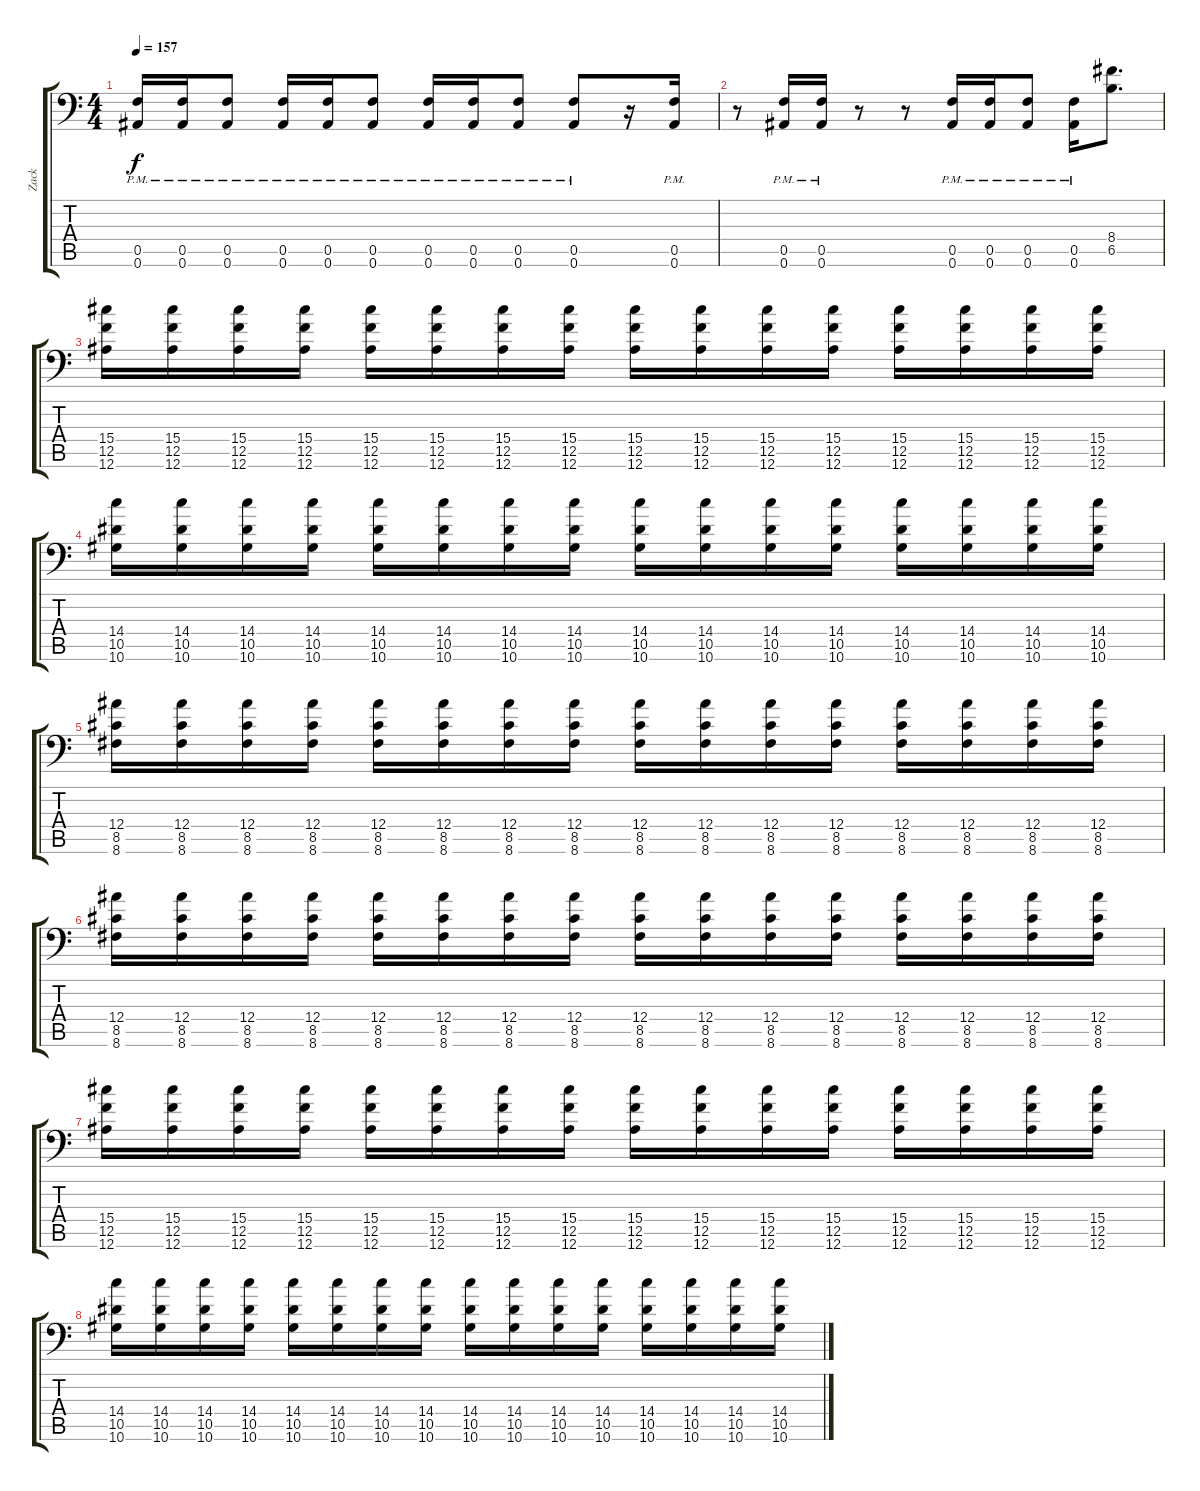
\track ("Zack" "Zack") {instrument distortionguitar}
\staff {score tabs}
\tuning (C4 G3 Eb3 Bb2 F2 Bb1) {hide}
\ts (4 4)
\tempo 157
\clef f4
\ks c
(0.5{pm} 0.6{pm}).16{dy f} (0.5{pm} 0.6{pm}).16 (0.5{pm} 0.6{pm}).8 (0.5{pm} 0.6{pm}).16 (0.5{pm} 0.6{pm}).16 (0.5{pm} 0.6{pm}).8 (0.5{pm} 0.6{pm}).16 (0.5{pm} 0.6{pm}).16 (0.5{pm} 0.6{pm}).8 (0.5{pm} 0.6{pm}).8 r.16 (0.5{pm} 0.6{pm}).16 |
r.8 (0.5{pm} 0.6{pm}).16 (0.5{pm} 0.6{pm}).16 r.8 r.8 (0.5{pm} 0.6{pm}).16 (0.5{pm} 0.6{pm}).16 (0.5{pm} 0.6{pm}).8 (0.5{pm} 0.6{pm}).16 (8.4 6.5).8{d} |
(15.4 12.5 12.6).16 (15.4 12.5 12.6).16 (15.4 12.5 12.6).16 (15.4 12.5 12.6).16 (15.4 12.5 12.6).16 (15.4 12.5 12.6).16 (15.4 12.5 12.6).16 (15.4 12.5 12.6).16 (15.4 12.5 12.6).16 (15.4 12.5 12.6).16 (15.4 12.5 12.6).16 (15.4 12.5 12.6).16 (15.4 12.5 12.6).16 (15.4 12.5 12.6).16 (15.4 12.5 12.6).16 (15.4 12.5 12.6).16 |
(14.4 10.5 10.6).16 (14.4 10.5 10.6).16 (14.4 10.5 10.6).16 (14.4 10.5 10.6).16 (14.4 10.5 10.6).16 (14.4 10.5 10.6).16 (14.4 10.5 10.6).16 (14.4 10.5 10.6).16 (14.4 10.5 10.6).16 (14.4 10.5 10.6).16 (14.4 10.5 10.6).16 (14.4 10.5 10.6).16 (14.4 10.5 10.6).16 (14.4 10.5 10.6).16 (14.4 10.5 10.6).16 (14.4 10.5 10.6).16 |
(12.4 8.5 8.6).16 (12.4 8.5 8.6).16 (12.4 8.5 8.6).16 (12.4 8.5 8.6).16 (12.4 8.5 8.6).16 (12.4 8.5 8.6).16 (12.4 8.5 8.6).16 (12.4 8.5 8.6).16 (12.4 8.5 8.6).16 (12.4 8.5 8.6).16 (12.4 8.5 8.6).16 (12.4 8.5 8.6).16 (12.4 8.5 8.6).16 (12.4 8.5 8.6).16 (12.4 8.5 8.6).16 (12.4 8.5 8.6).16 |
(12.4 8.5 8.6).16 (12.4 8.5 8.6).16 (12.4 8.5 8.6).16 (12.4 8.5 8.6).16 (12.4 8.5 8.6).16 (12.4 8.5 8.6).16 (12.4 8.5 8.6).16 (12.4 8.5 8.6).16 (12.4 8.5 8.6).16 (12.4 8.5 8.6).16 (12.4 8.5 8.6).16 (12.4 8.5 8.6).16 (12.4 8.5 8.6).16 (12.4 8.5 8.6).16 (12.4 8.5 8.6).16 (12.4 8.5 8.6).16 |
(15.4 12.5 12.6).16 (15.4 12.5 12.6).16 (15.4 12.5 12.6).16 (15.4 12.5 12.6).16 (15.4 12.5 12.6).16 (15.4 12.5 12.6).16 (15.4 12.5 12.6).16 (15.4 12.5 12.6).16 (15.4 12.5 12.6).16 (15.4 12.5 12.6).16 (15.4 12.5 12.6).16 (15.4 12.5 12.6).16 (15.4 12.5 12.6).16 (15.4 12.5 12.6).16 (15.4 12.5 12.6).16 (15.4 12.5 12.6).16 |
(14.4 10.5 10.6).16 (14.4 10.5 10.6).16 (14.4 10.5 10.6).16 (14.4 10.5 10.6).16 (14.4 10.5 10.6).16 (14.4 10.5 10.6).16 (14.4 10.5 10.6).16 (14.4 10.5 10.6).16 (14.4 10.5 10.6).16 (14.4 10.5 10.6).16 (14.4 10.5 10.6).16 (14.4 10.5 10.6).16 (14.4 10.5 10.6).16 (14.4 10.5 10.6).16 (14.4 10.5 10.6).16 (14.4 10.5 10.6).16
